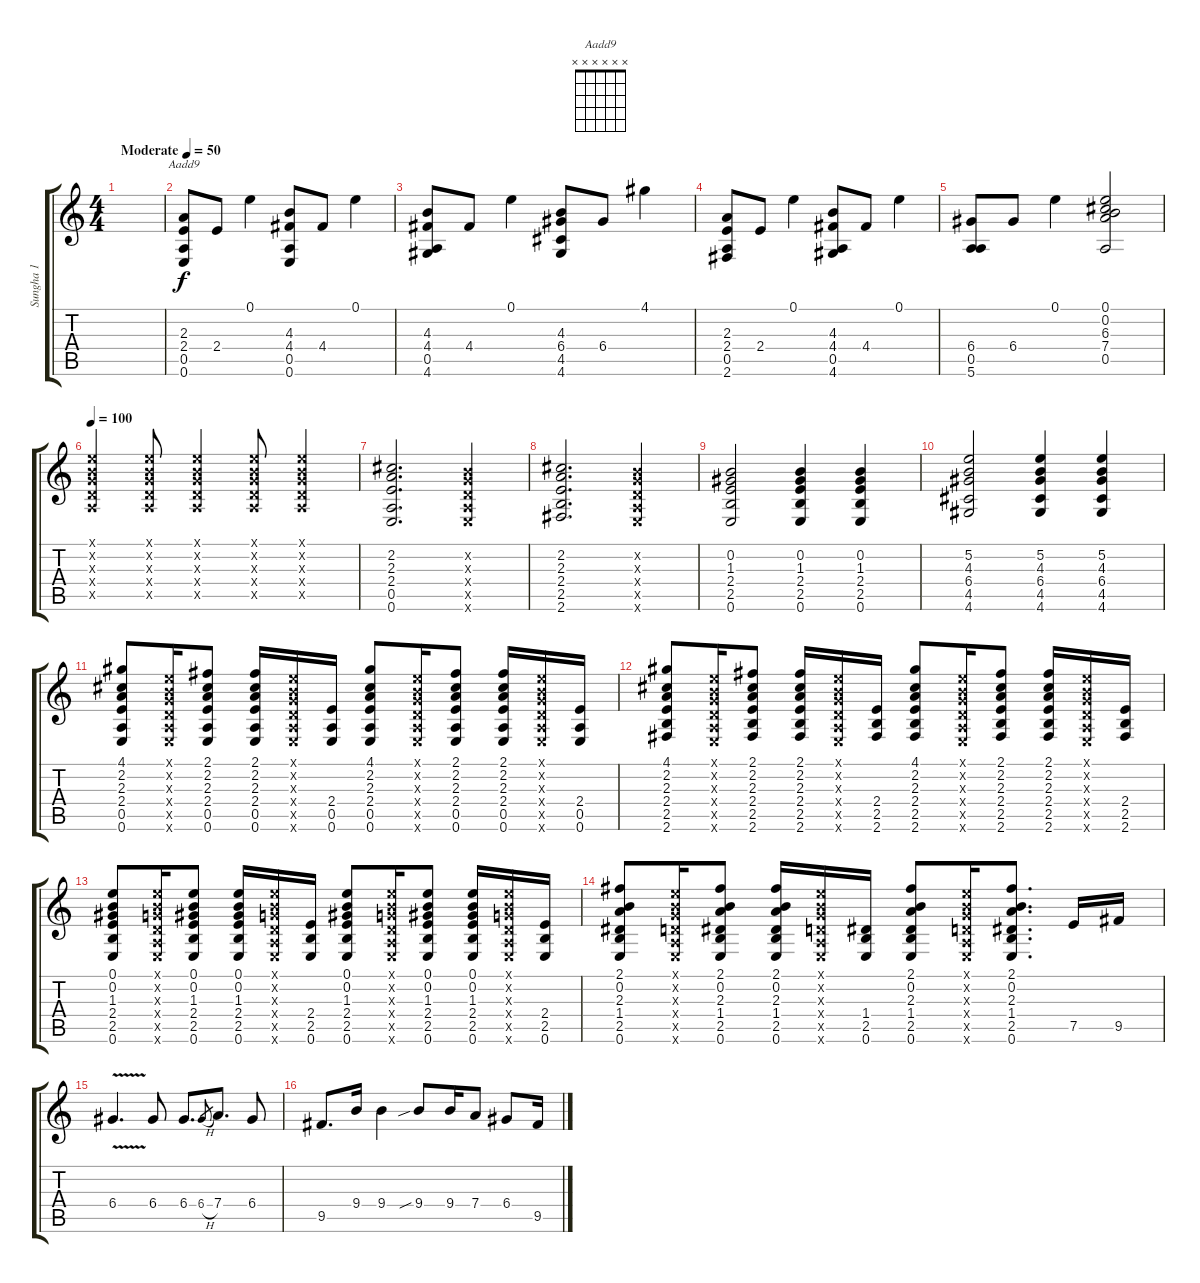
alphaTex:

\track ("Sungha 1 " "Sungha 1 ") {instrument acousticguitarsteel}
\staff {score tabs}
\tuning (E4 B3 G3 D3 A2 E2) {hide}
\chord ("Aadd9" x x x x x x)
\ts (4 4)
\tempo (50 "Moderate")
\clef g2
\ks c
|
(2.3 2.4 0.5 0.6).8{ch "Aadd9"} 2.4.8 0.1.4 (4.3 4.4 0.5 0.6).8 4.4.8 0.1.4 |
(4.3 4.4 0.5 4.6).8 4.4.8 0.1.4 (4.3 6.4 4.5 4.6).8 6.4.8 4.1.4 |
(2.3 2.4 0.5 2.6).8 2.4.8 0.1.4 (4.3 4.4 0.5 4.6).8 4.4.8 0.1.4 |
(6.4 0.5 5.6).8 6.4.8 0.1.4 (0.1 0.2 6.3 7.4 0.5).2 |
\tempo 90
\tempo 100
(0.1{x} 0.2{x} 0.3{x} 0.4{x} 0.5{x}).4 (0.1{x} 0.2{x} 0.3{x} 0.4{x} 0.5{x}).8 (0.1{x} 0.2{x} 0.3{x} 0.4{x} 0.5{x}).4 (0.1{x} 0.2{x} 0.3{x} 0.4{x} 0.5{x}).8 (0.1{x} 0.2{x} 0.3{x} 0.4{x} 0.5{x}).4 |
(2.2 2.3 2.4 0.5 0.6).2{d} (0.2{x} 0.3{x} 0.4{x} 0.5{x} 0.6{x}).4 |
(2.2 2.3 2.4 2.5 2.6).2{d} (0.2{x} 0.3{x} 0.4{x} 0.5{x} 0.6{x}).4 |
(0.2 1.3 2.4 2.5 0.6).2 (0.2 1.3 2.4 2.5 0.6).4 (0.2 1.3 2.4 2.5 0.6).4 |
(5.2 4.3 6.4 4.5 4.6).2 (5.2 4.3 6.4 4.5 4.6).4 (5.2 4.3 6.4 4.5 4.6).4 |
(4.1 2.2 2.3 2.4 0.5 0.6).8 (0.1{x} 0.2{x} 0.3{x} 0.4{x} 0.5{x} 0.6{x}).16 (2.1 2.2 2.3 2.4 0.5 0.6).8 (2.1 2.2 2.3 2.4 0.5 0.6).16 (0.1{x} 0.2{x} 0.3{x} 0.4{x} 0.5{x} 0.6{x}).16 (2.4 0.5 0.6).16 (4.1 2.2 2.3 2.4 0.5 0.6).8 (0.1{x} 0.2{x} 0.3{x} 0.4{x} 0.5{x} 0.6{x}).16 (2.1 2.2 2.3 2.4 0.5 0.6).8 (2.1 2.2 2.3 2.4 0.5 0.6).16 (0.1{x} 0.2{x} 0.3{x} 0.4{x} 0.5{x} 0.6{x}).16 (2.4 0.5 0.6).16 |
(4.1 2.2 2.3 2.4 2.5 2.6).8 (0.1{x} 0.2{x} 0.3{x} 0.4{x} 0.5{x} 0.6{x}).16 (2.1 2.2 2.3 2.4 2.5 2.6).8 (2.1 2.2 2.3 2.4 2.5 2.6).16 (0.1{x} 0.2{x} 0.3{x} 0.4{x} 0.5{x} 0.6{x}).16 (2.4 2.5 2.6).16 (4.1 2.2 2.3 2.4 2.5 2.6).8 (0.1{x} 0.2{x} 0.3{x} 0.4{x} 0.5{x} 0.6{x}).16 (2.1 2.2 2.3 2.4 2.5 2.6).8 (2.1 2.2 2.3 2.4 2.5 2.6).16 (0.1{x} 0.2{x} 0.3{x} 0.4{x} 0.5{x} 0.6{x}).16 (2.4 2.5 2.6).16 |
(0.1 0.2 1.3 2.4 2.5 0.6).8 (0.1{x} 0.2{x} 0.3{x} 0.4{x} 0.5{x} 0.6{x}).16 (0.1 0.2 1.3 2.4 2.5 0.6).8 (0.1 0.2 1.3 2.4 2.5 0.6).16 (0.1{x} 0.2{x} 0.3{x} 0.4{x} 0.5{x} 0.6{x}).16 (2.4 2.5 0.6).16 (0.1 0.2 1.3 2.4 2.5 0.6).8 (0.1{x} 0.2{x} 0.3{x} 0.4{x} 0.5{x} 0.6{x}).16 (0.1 0.2 1.3 2.4 2.5 0.6).8 (0.1 0.2 1.3 2.4 2.5 0.6).16 (0.1{x} 0.2{x} 0.3{x} 0.4{x} 0.5{x} 0.6{x}).16 (2.4 2.5 0.6).16 |
(2.1 0.2 2.3 1.4 2.5 0.6).8 (0.1{x} 0.2{x} 0.3{x} 0.4{x} 0.5{x} 0.6{x}).16 (2.1 0.2 2.3 1.4 2.5 0.6).8 (2.1 0.2 2.3 1.4 2.5 0.6).16 (0.1{x} 0.2{x} 0.3{x} 0.4{x} 0.5{x} 0.6{x}).16 (1.4 2.5 0.6).16 (2.1 0.2 2.3 1.4 2.5 0.6).8 (0.1{x} 0.2{x} 0.3{x} 0.4{x} 0.5{x} 0.6{x}).16 (2.1 0.2 2.3 1.4 2.5 0.6).8{d} 7.5.16 9.5.16 |
6.4{v}.4{d} 6.4.8 6.4.8{d} 6.4{h}.8{gr} 7.4.8{d} 6.4.8 |
9.5.8{d} 9.4.16 9.4.4 9.4{sib}.8 9.4.16 7.4.8 6.4.8 9.5.16
